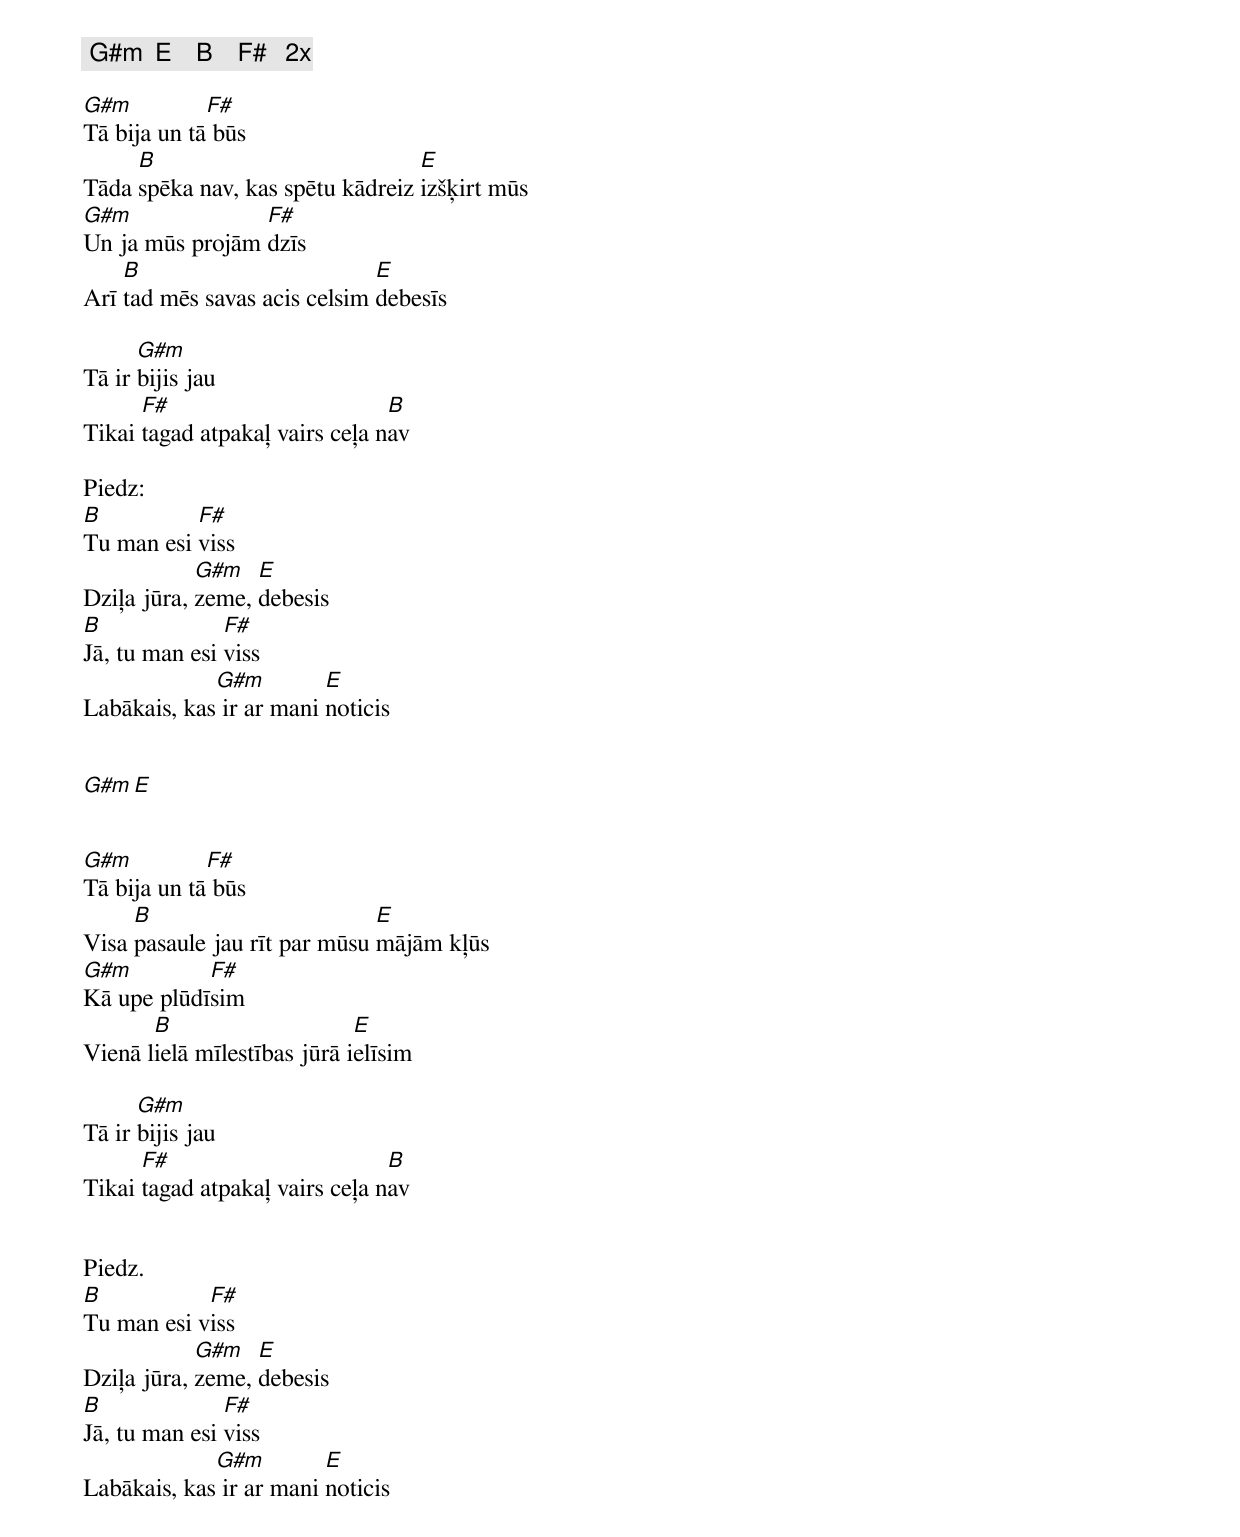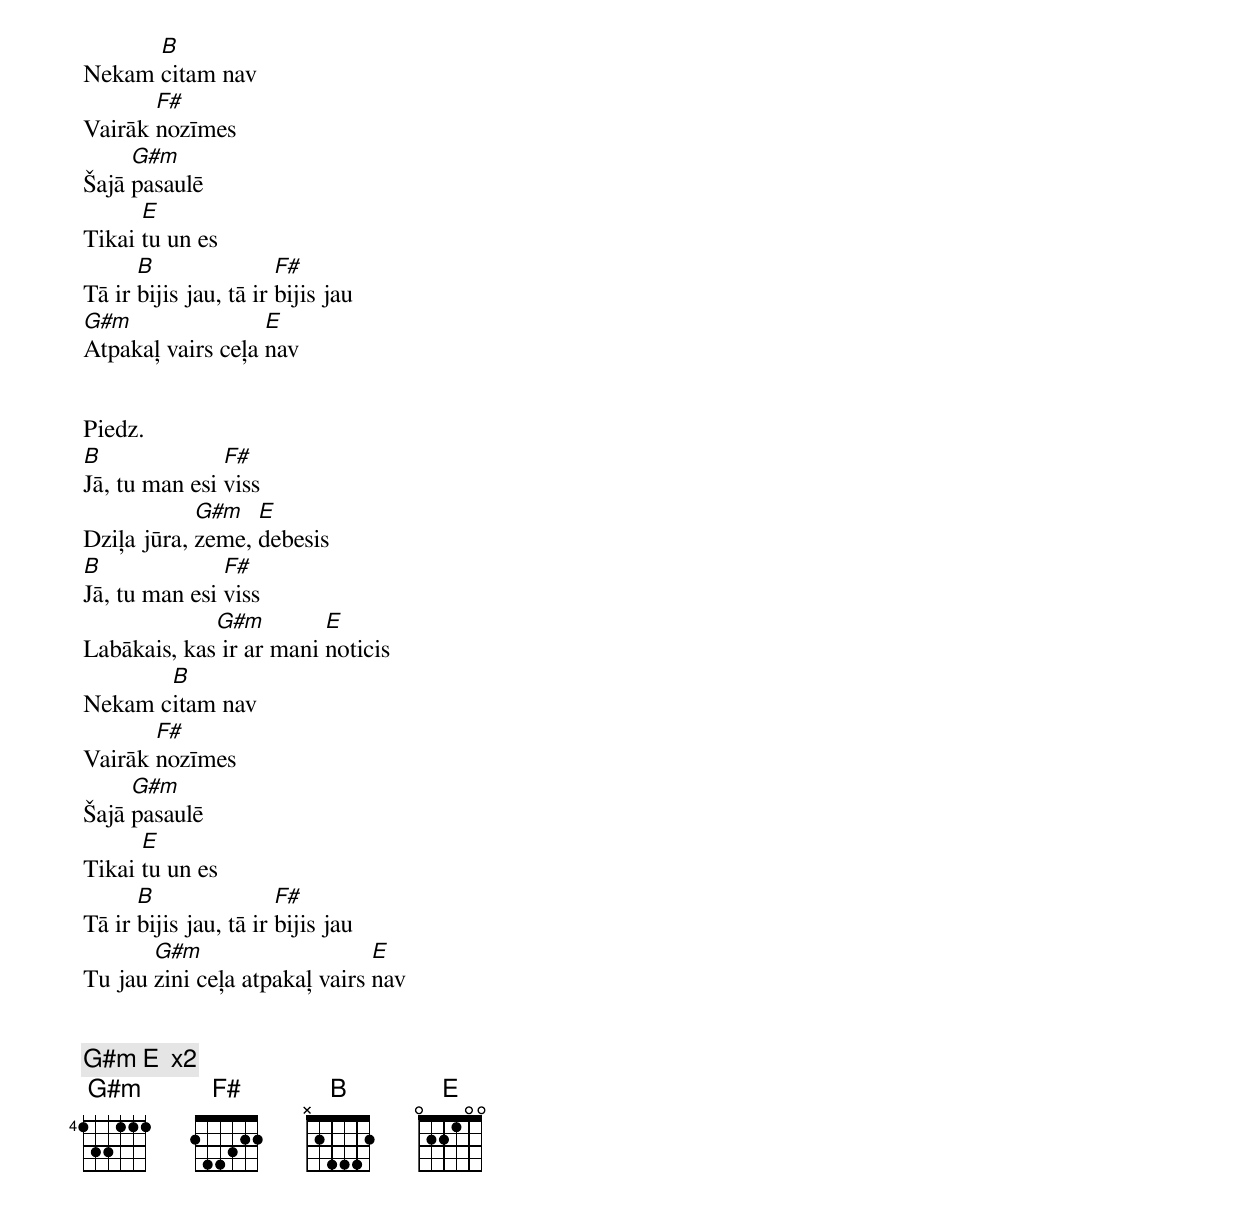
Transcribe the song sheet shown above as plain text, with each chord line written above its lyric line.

[ G#m  E    B    F# ]  2x

G#m          F#
Tā bija un tā būs
     B                            E
Tāda spēka nav, kas spētu kādreiz izšķirt mūs
G#m              F#
Un ja mūs projām dzīs
    B                         E
Arī tad mēs savas acis celsim debesīs

      G#m
Tā ir bijis jau
      F#                        B
Tikai tagad atpakaļ vairs ceļa nav

Piedz:
B          F#
Tu man esi viss
            G#m   E
Dziļa jūra, zeme, debesis
B              F#
Jā, tu man esi viss
             G#m         E
Labākais, kas ir ar mani noticis


G#m  E


G#m          F#
Tā bija un tā būs
     B                        E
Visa pasaule jau rīt par mūsu mājām kļūs
G#m         F#
Kā upe plūdīsim
       B                     E
Vienā lielā mīlestības jūrā ielīsim

      G#m
Tā ir bijis jau
      F#                        B
Tikai tagad atpakaļ vairs ceļa nav


Piedz.
B           F#
Tu man esi viss
            G#m   E
Dziļa jūra, zeme, debesis
B              F#
Jā, tu man esi viss
             G#m         E
Labākais, kas ir ar mani noticis
      B
Nekam citam nav
       F#
Vairāk nozīmes
     G#m
Šajā pasaulē
      E
Tikai tu un es
      B                F#
Tā ir bijis jau, tā ir bijis jau
G#m                E
Atpakaļ vairs ceļa nav


Piedz.
B              F#
Jā, tu man esi viss
            G#m   E
Dziļa jūra, zeme, debesis
B              F#
Jā, tu man esi viss
             G#m         E
Labākais, kas ir ar mani noticis
       B
Nekam citam nav
       F#
Vairāk nozīmes
     G#m
Šajā pasaulē
      E
Tikai tu un es
      B                F#
Tā ir bijis jau, tā ir bijis jau
       G#m                     E
Tu jau zini ceļa atpakaļ vairs nav


[ G#m E ] x2
